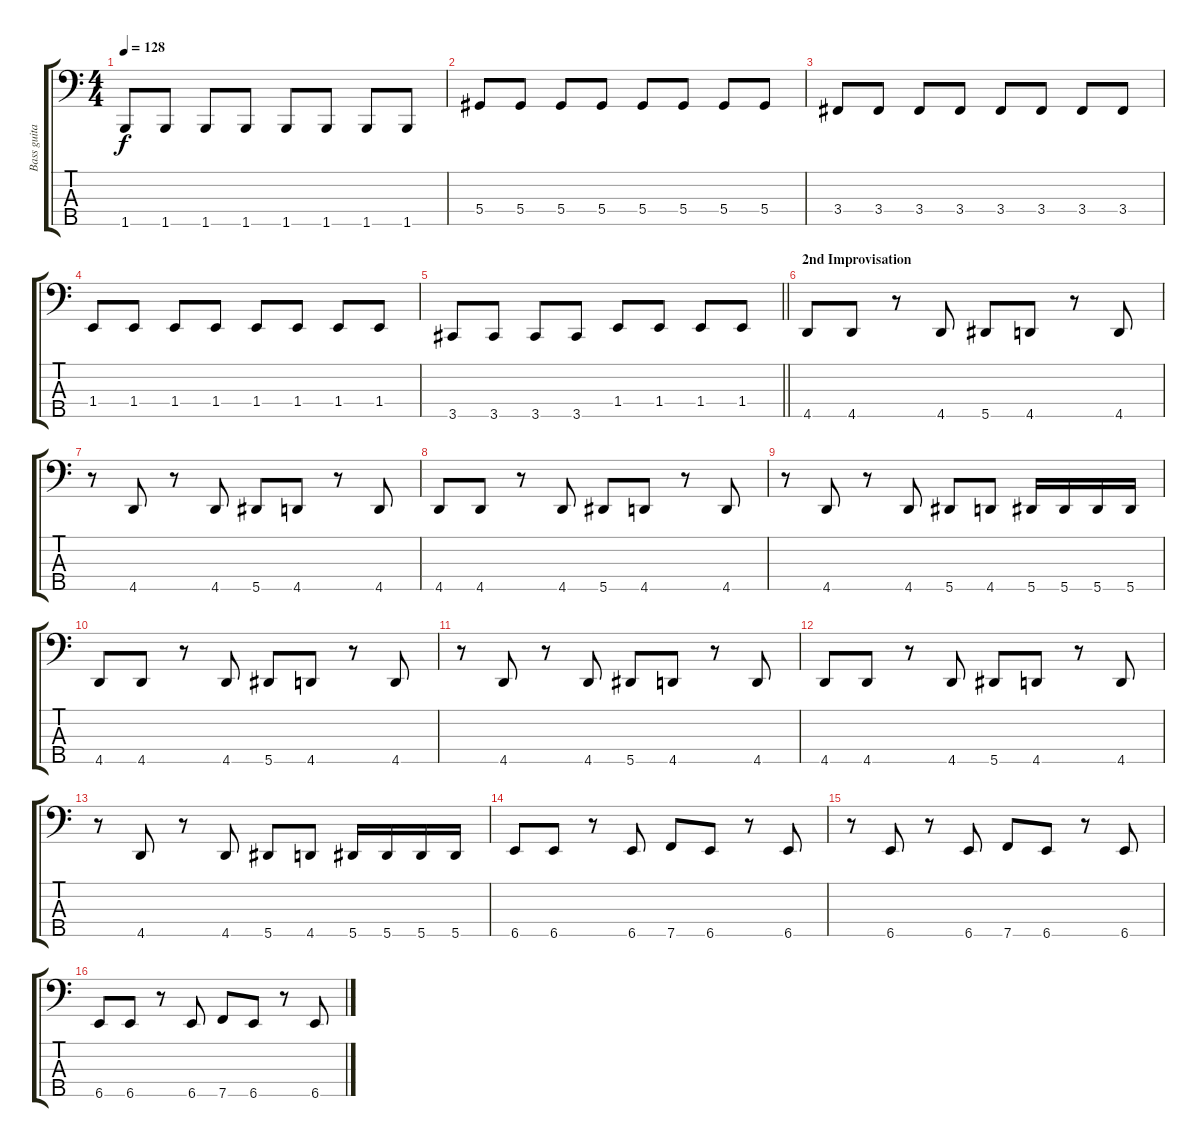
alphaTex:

\track ("Bass guitar" "Bass guita") {instrument electricbassfinger}
\staff {score tabs}
\tuning (Gb2 Db2 Ab1 Eb1 Bb0) {hide}
\ts (4 4)
\tempo 128
\clef f4
\ks c
1.5.8{dy f} 1.5.8 1.5.8 1.5.8 1.5.8 1.5.8 1.5.8 1.5.8 |
5.4.8 5.4.8 5.4.8 5.4.8 5.4.8 5.4.8 5.4.8 5.4.8 |
3.4.8 3.4.8 3.4.8 3.4.8 3.4.8 3.4.8 3.4.8 3.4.8 |
1.4.8 1.4.8 1.4.8 1.4.8 1.4.8 1.4.8 1.4.8 1.4.8 |
\barLineRight lightlight
3.5.8 3.5.8 3.5.8 3.5.8 1.4.8 1.4.8 1.4.8 1.4.8 |
\section ("" "2nd Improvisation")
4.5.8 4.5.8 r.8 4.5.8 5.5.8 4.5.8 r.8 4.5.8 |
r.8 4.5.8 r.8 4.5.8 5.5.8 4.5.8 r.8 4.5.8 |
4.5.8 4.5.8 r.8 4.5.8 5.5.8 4.5.8 r.8 4.5.8 |
r.8 4.5.8 r.8 4.5.8 5.5.8 4.5.8 5.5.16 5.5.16 5.5.16 5.5.16 |
4.5.8 4.5.8 r.8 4.5.8 5.5.8 4.5.8 r.8 4.5.8 |
r.8 4.5.8 r.8 4.5.8 5.5.8 4.5.8 r.8 4.5.8 |
4.5.8 4.5.8 r.8 4.5.8 5.5.8 4.5.8 r.8 4.5.8 |
r.8 4.5.8 r.8 4.5.8 5.5.8 4.5.8 5.5.16 5.5.16 5.5.16 5.5.16 |
6.5.8 6.5.8 r.8 6.5.8 7.5.8 6.5.8 r.8 6.5.8 |
r.8 6.5.8 r.8 6.5.8 7.5.8 6.5.8 r.8 6.5.8 |
6.5.8 6.5.8 r.8 6.5.8 7.5.8 6.5.8 r.8 6.5.8
